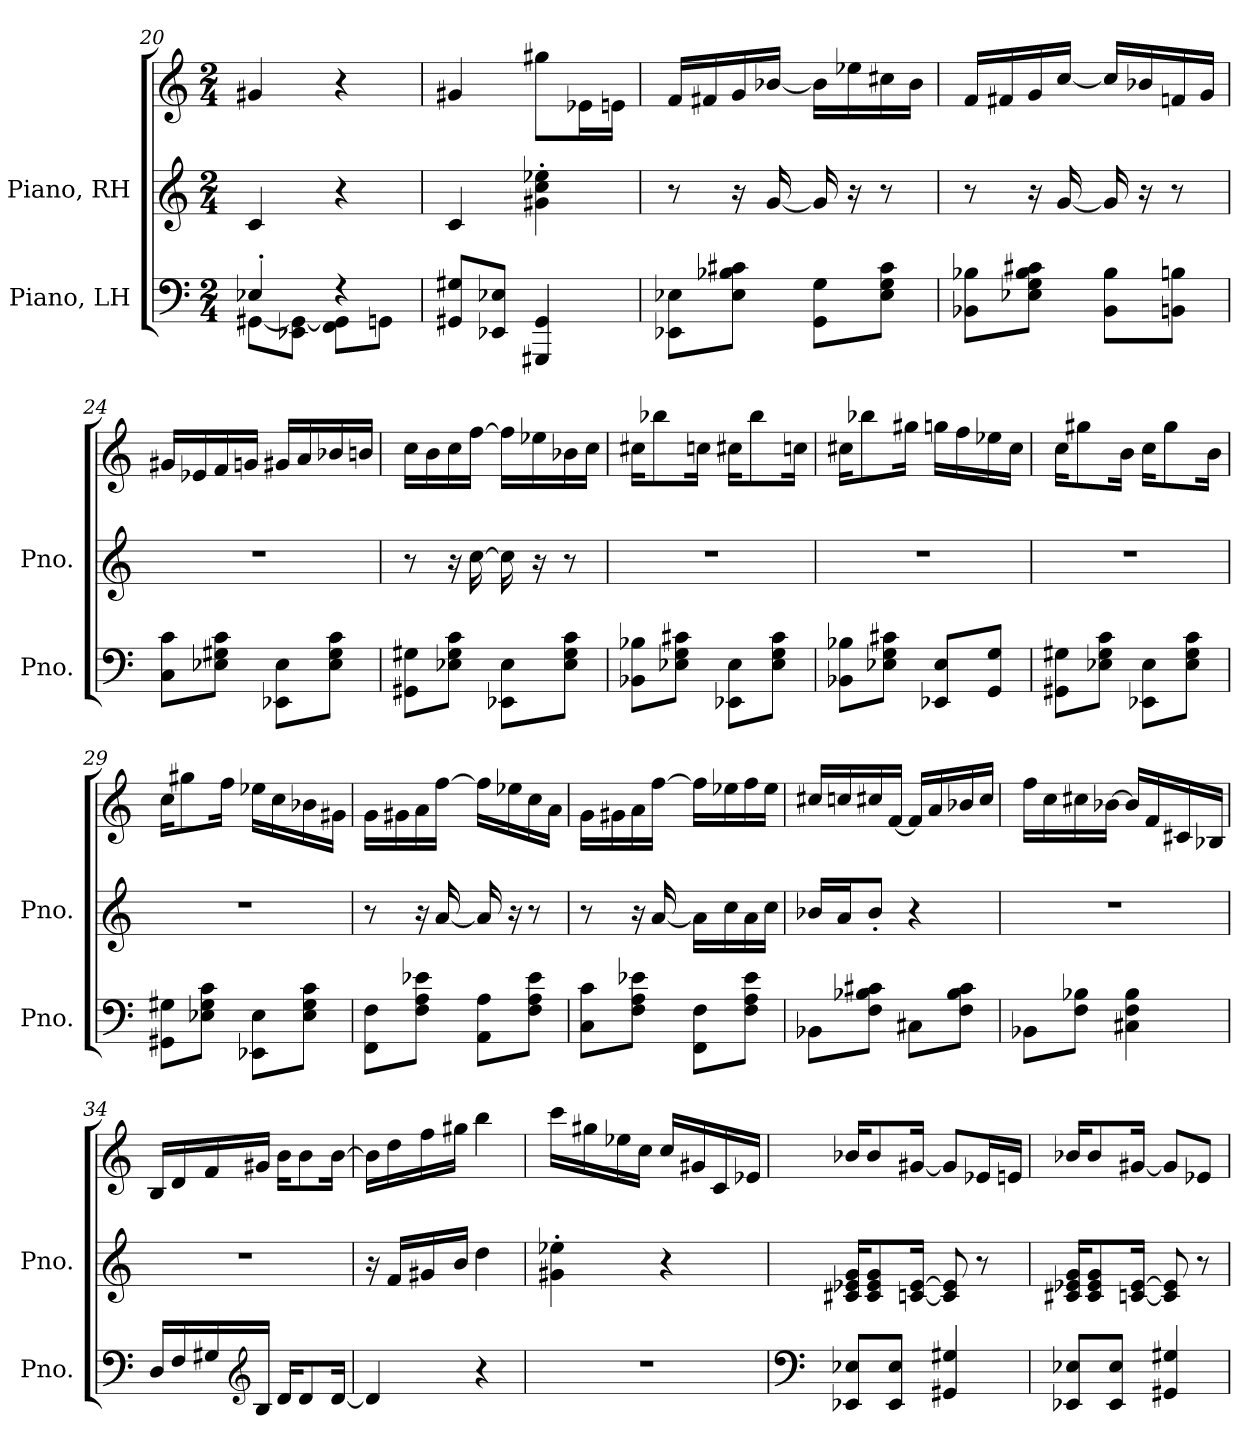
**kern	**kern	**kern
*part2	*part1	*part1
*staff3	*staff2	*staff1
*I"Piano, LH	*I"Piano, RH	*
*I'Pno.	*I'Pno.	*
*clefF4	*clefG2	*clefG2
*k[]	*k[]	*k[]
*M2/4	*M2/4	*M2/4
=20	=20	=20
*^	*	*
4E-X'/	[8GG#X\L	4c/	4g#X/
.	8EE-X\ 8GG#\_J	.	.
4r	8FF\ 8GG#\]L	4r	4r
.	8GGn\J	.	.
*v	*v	*	*
=21	=21	=21
8GG#X/ 8G#X/L	4c/	4g#X/
8EE-X/ 8E-X/J	.	.
4GGG#X/ 4GG#/	4g#X\' 4cc\' 4ee-X\'	8gg#X\L
.	.	16e-X\L
.	.	16en\JJ
=22	=22	=22
8EE-X\ 8E-X\L	8r	16f/LL
.	.	16f#X/
8E-\ 8B-X\ 8c#X\J	16r	16g/
.	[16g/	[16b-X/JJ
8GG\ 8G\L	16g/]	16b-\LL]
.	16r	16ee-X\
8E-\ 8G\ 8c#\J	8r	16cc#X\
.	.	16b-\JJ
!!LO:LB:g=z
=23	=23	=23
8BB-X\ 8B-X\L	8r	16f/LL
.	.	16f#X/
8E-X\ 8G\ 8B-\ 8c#X\J	16r	16g/
.	[16g/	[16cc/JJ
8BB-\ 8B-\L	16g/]	16cc/LL]
.	16r	16b-X/
8BBn\ 8Bn\J	8r	16fn/
.	.	16g/JJ
=24	=24	=24
8C\ 8c\L	2r	16g#X/LL
.	.	16e-X/
8E-X\ 8G#X\ 8c\J	.	16f/
.	.	16gn/JJ
8EE-X\ 8E-\L	.	16g#X/LL
.	.	16a/
8E-\ 8G#\ 8c\J	.	16b-X/
.	.	16bn/JJ
=25	=25	=25
8GG#X\ 8G#X\L	8r	16cc\LL
.	.	16b\
8E-X\ 8G#\ 8c\J	16r	16cc\
.	[16cc\	[16ff\JJ
8EE-X\ 8E-\L	16cc\]	16ff\LL]
.	16r	16ee-X\
8E-\ 8G#\ 8c\J	8r	16b-X\
.	.	16cc\JJ
!!LO:LB:g=z
=26	=26	=26
8BB-X\ 8B-X\L	2r	16cc#X\KL
.	.	8bb-X\
8E-X\ 8G\ 8c#X\J	.	.
.	.	16ccn\Jk
8EE-X\ 8E-\L	.	16cc#X\KL
.	.	8bb-\
8E-\ 8G\ 8c#\J	.	.
.	.	16ccn\Jk
=27	=27	=27
8BB-X\ 8B-X\L	2r	16cc#X\KL
.	.	8bb-X\
8E-X\ 8G\ 8c#X\J	.	.
.	.	16gg#X\Jk
8EE-X/ 8E-/L	.	16ggn\LL
.	.	16ff\
8GG/ 8G/J	.	16ee-X\
.	.	16cc#\JJ
=28	=28	=28
8GG#X\ 8G#X\L	2r	16cc\KL
.	.	8gg#X\
8E-X\ 8G#\ 8c\J	.	.
.	.	16b\Jk
8EE-X\ 8E-\L	.	16cc\KL
.	.	8gg#\
8E-\ 8G#\ 8c\J	.	.
.	.	16b\Jk
=29	=29	=29
8GG#X\ 8G#X\L	2r	16cc\KL
.	.	8gg#X\
8E-X\ 8G#\ 8c\J	.	.
.	.	16ff\Jk
8EE-X\ 8E-\L	.	16ee-X\LL
.	.	16cc\
8E-\ 8G#\ 8c\J	.	16b-X\
.	.	16g#X\JJ
!!LO:PB:g=z
=30	=30	=30
8FF\ 8F\L	8r	16g\LL
.	.	16g#X\
8F\ 8A\ 8e-X\J	16r	16a\
.	[16a/	[16ff\JJ
8AA\ 8A\L	16a/]	16ff\LL]
.	16r	16ee-X\
8F\ 8A\ 8e-\J	8r	16cc\
.	.	16a\JJ
=31	=31	=31
8C\ 8c\L	8r	16g\LL
.	.	16g#X\
8F\ 8A\ 8e-X\J	16r	16a\
.	[16a/	[16ff\JJ
8FF\ 8F\L	16a\LL]	16ff\LL]
.	16cc\	16ee-X\
8F\ 8A\ 8e-\J	16a\	16ff\
.	16cc\JJ	16ee-\JJ
=32	=32	=32
8BB-X\L	16b-X/LL	16cc#X/LL
.	16a/J	16ccn/
8F\ 8B-X\ 8c#X\J	8b-'/J	16cc#X/
.	.	[16f/JJ
8C#X\L	4r	16f/LL]
.	.	16a/
8F\ 8B-\ 8c#\J	.	16b-X/
.	.	16cc#/JJ
!!LO:LB:g=z
=33	=33	=33
8BB-X\L	2r	16ff\LL
.	.	16cc\
8F\ 8B-X\J	.	16cc#X\
.	.	[16b-X\JJ
4C#X\ 4F\ 4B-\	.	16b-/LL]
.	.	16f/
.	.	16c#X/
.	.	16B-X/JJ
=34	=34	=34
16D/LL	2r	16B/LL
16F/	.	16d/
16G#X/	.	16f/
*clefG2	*	*
16B/JJ	.	16g#X/JJ
16d/KL	.	16b\KL
8d/	.	8b\
[16d/Jk	.	[16b\Jk
=35	=35	=35
4d/]	16r	16b\LL]
.	16f/LL	16dd\
.	16g#X/	16ff\
.	16b/JJ	16gg#X\JJ
4r	4dd\	4bb\
=36	=36	=36
2r	4g#X\' 4ee-X\'	16ccc\LL
.	.	16gg#X\
.	.	16ee-X\
.	.	16cc\JJ
.	4r	16cc/LL
.	.	16g#X/
.	.	16c/
.	.	16e-X/JJ
!!LO:LB:g=z
=37	=37	=37
*clefF4	*	*
8EE-X/ 8E-X/L	16c#X/ 16e-X/ 16g/KL	16b-X/KL
.	8c#/ 8e-/ 8g/	8b-/
8EE-/ 8E-/J	.	.
.	[16cn/ [16e-/Jk	[16g#X/Jk
4GG#X/ 4G#X/	8c/] 8e-/]	8g#/L]
.	8r	16e-X/L
.	.	16en/JJ
=38	=38	=38
8EE-X/ 8E-X/L	16c#X/ 16e-X/ 16g/KL	16b-X/KL
.	8c#/ 8e-/ 8g/	8b-/
8EE-/ 8E-/J	.	.
.	[16cn/ [16e-/Jk	[16g#X/Jk
4GG#X/ 4G#X/	8c/] 8e-/]	8g#/L]
.	8r	8e-X/J
=	=	=
*-	*-	*-
